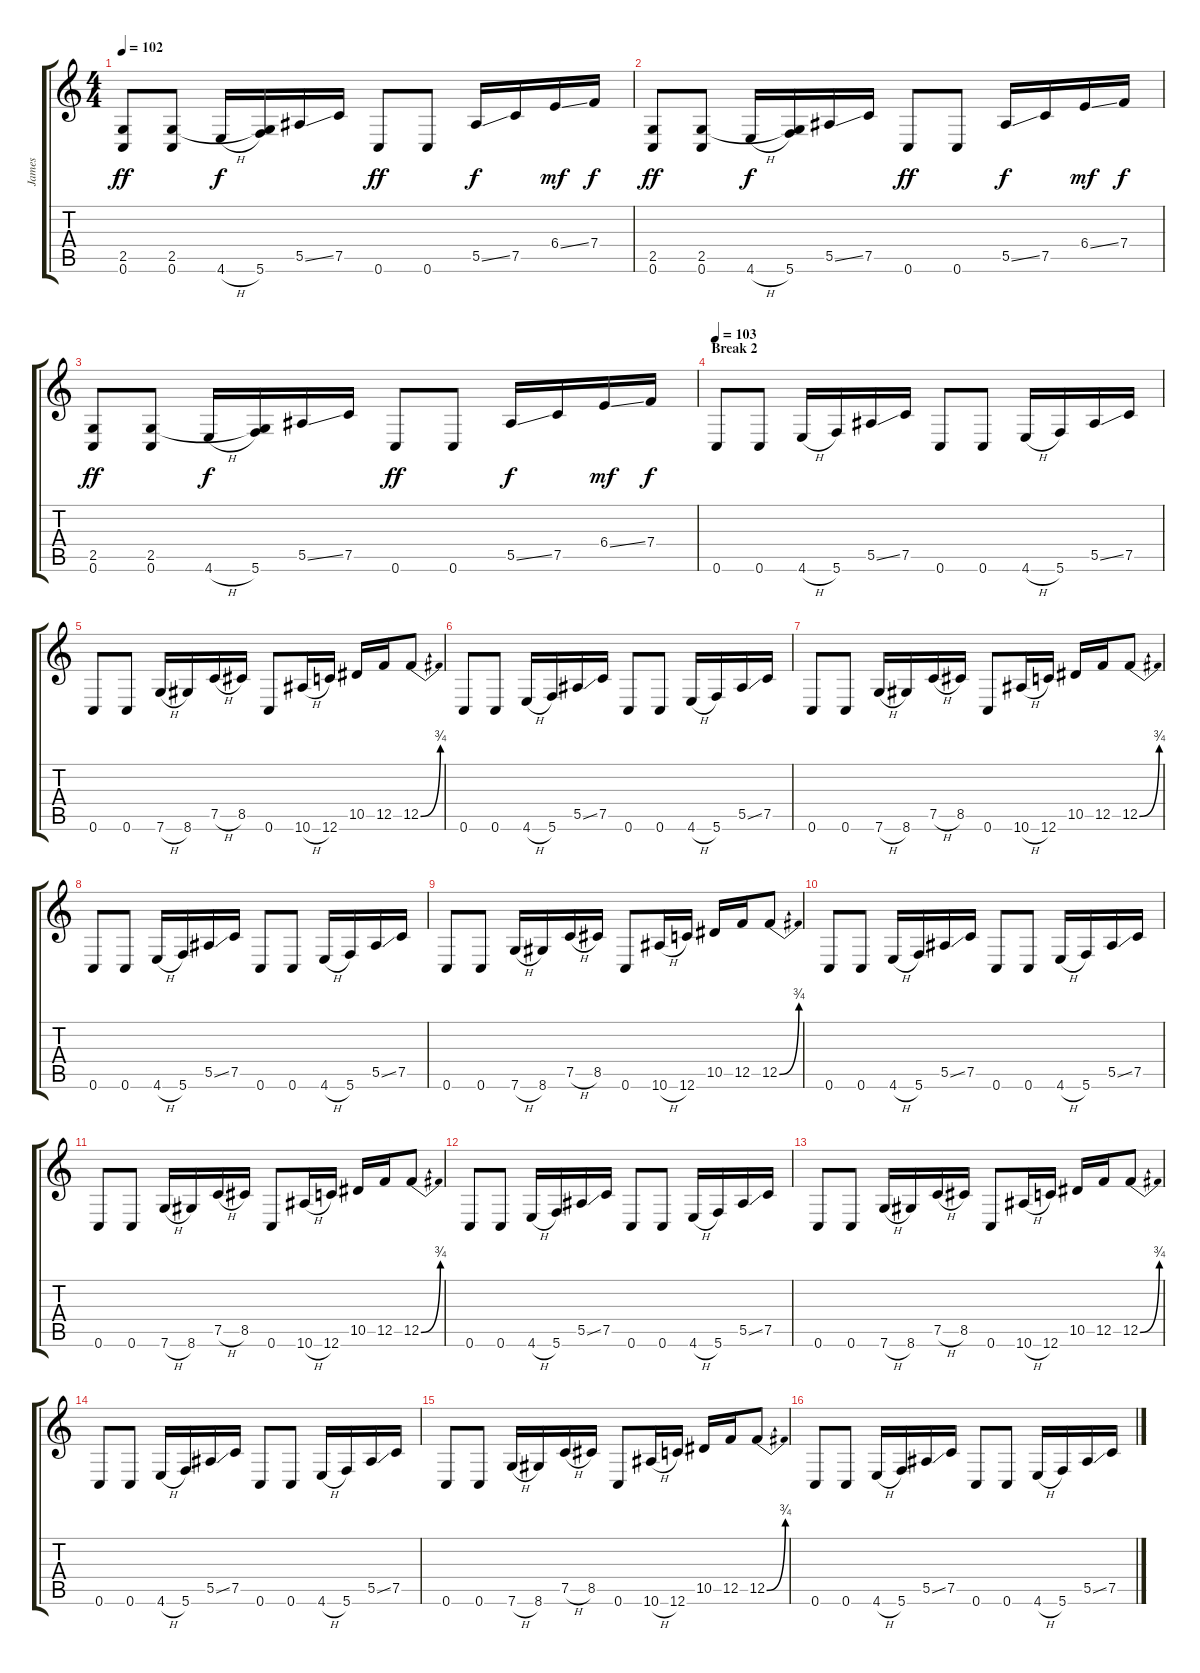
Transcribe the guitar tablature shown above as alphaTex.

\track ("James" "James") {instrument distortionguitar}
\staff {score tabs}
\tuning (C4 G3 Eb3 Bb2 F2 C2) {hide}
\ts (4 4)
\tempo 102
\clef g2
\ks c
(2.5 0.6).8{dy ff} (2.5 0.6).8 4.6{h}.16{dy f} (2.5{t} 5.6).16 5.5{ss}.16 7.5.16 0.6.8{dy ff} 0.6.8 5.5{ss}.16{dy f} 7.5.16 6.4{ss}.16{dy mf} 7.4.16{dy f} |
(2.5 0.6).8{dy ff} (2.5 0.6).8 4.6{h}.16{dy f} (2.5{t} 5.6).16 5.5{ss}.16 7.5.16 0.6.8{dy ff} 0.6.8 5.5{ss}.16{dy f} 7.5.16 6.4{ss}.16{dy mf} 7.4.16{dy f} |
(2.5 0.6).8{dy ff} (2.5 0.6).8 4.6{h}.16{dy f} (2.5{t} 5.6).16 5.5{ss}.16 7.5.16 0.6.8{dy ff} 0.6.8 5.5{ss}.16{dy f} 7.5.16 6.4{ss}.16{dy mf} 7.4.16{dy f} |
\section ("" "Break 2")
\tempo 103
0.6.8 0.6.8 4.6{h}.16 5.6.16 5.5{ss}.16 7.5.16 0.6.8 0.6.8 4.6{h}.16 5.6.16 5.5{ss}.16 7.5.16 |
0.6.8 0.6.8 7.6{h}.16 8.6.16 7.5{h}.16 8.5.16 0.6.8 10.6{h}.16 12.6.16 10.5.16 12.5.16 12.5{be (bend 0 0 60 3)}.8 |
0.6.8 0.6.8 4.6{h}.16 5.6.16 5.5{ss}.16 7.5.16 0.6.8 0.6.8 4.6{h}.16 5.6.16 5.5{ss}.16 7.5.16 |
0.6.8 0.6.8 7.6{h}.16 8.6.16 7.5{h}.16 8.5.16 0.6.8 10.6{h}.16 12.6.16 10.5.16 12.5.16 12.5{be (bend 0 0 60 3)}.8 |
0.6.8 0.6.8 4.6{h}.16 5.6.16 5.5{ss}.16 7.5.16 0.6.8 0.6.8 4.6{h}.16 5.6.16 5.5{ss}.16 7.5.16 |
0.6.8 0.6.8 7.6{h}.16 8.6.16 7.5{h}.16 8.5.16 0.6.8 10.6{h}.16 12.6.16 10.5.16 12.5.16 12.5{be (bend 0 0 60 3)}.8 |
0.6.8 0.6.8 4.6{h}.16 5.6.16 5.5{ss}.16 7.5.16 0.6.8 0.6.8 4.6{h}.16 5.6.16 5.5{ss}.16 7.5.16 |
0.6.8 0.6.8 7.6{h}.16 8.6.16 7.5{h}.16 8.5.16 0.6.8 10.6{h}.16 12.6.16 10.5.16 12.5.16 12.5{be (bend 0 0 60 3)}.8 |
0.6.8 0.6.8 4.6{h}.16 5.6.16 5.5{ss}.16 7.5.16 0.6.8 0.6.8 4.6{h}.16 5.6.16 5.5{ss}.16 7.5.16 |
0.6.8 0.6.8 7.6{h}.16 8.6.16 7.5{h}.16 8.5.16 0.6.8 10.6{h}.16 12.6.16 10.5.16 12.5.16 12.5{be (bend 0 0 60 3)}.8 |
0.6.8 0.6.8 4.6{h}.16 5.6.16 5.5{ss}.16 7.5.16 0.6.8 0.6.8 4.6{h}.16 5.6.16 5.5{ss}.16 7.5.16 |
0.6.8 0.6.8 7.6{h}.16 8.6.16 7.5{h}.16 8.5.16 0.6.8 10.6{h}.16 12.6.16 10.5.16 12.5.16 12.5{be (bend 0 0 60 3)}.8 |
0.6.8 0.6.8 4.6{h}.16 5.6.16 5.5{ss}.16 7.5.16 0.6.8 0.6.8 4.6{h}.16 5.6.16 5.5{ss}.16 7.5.16
